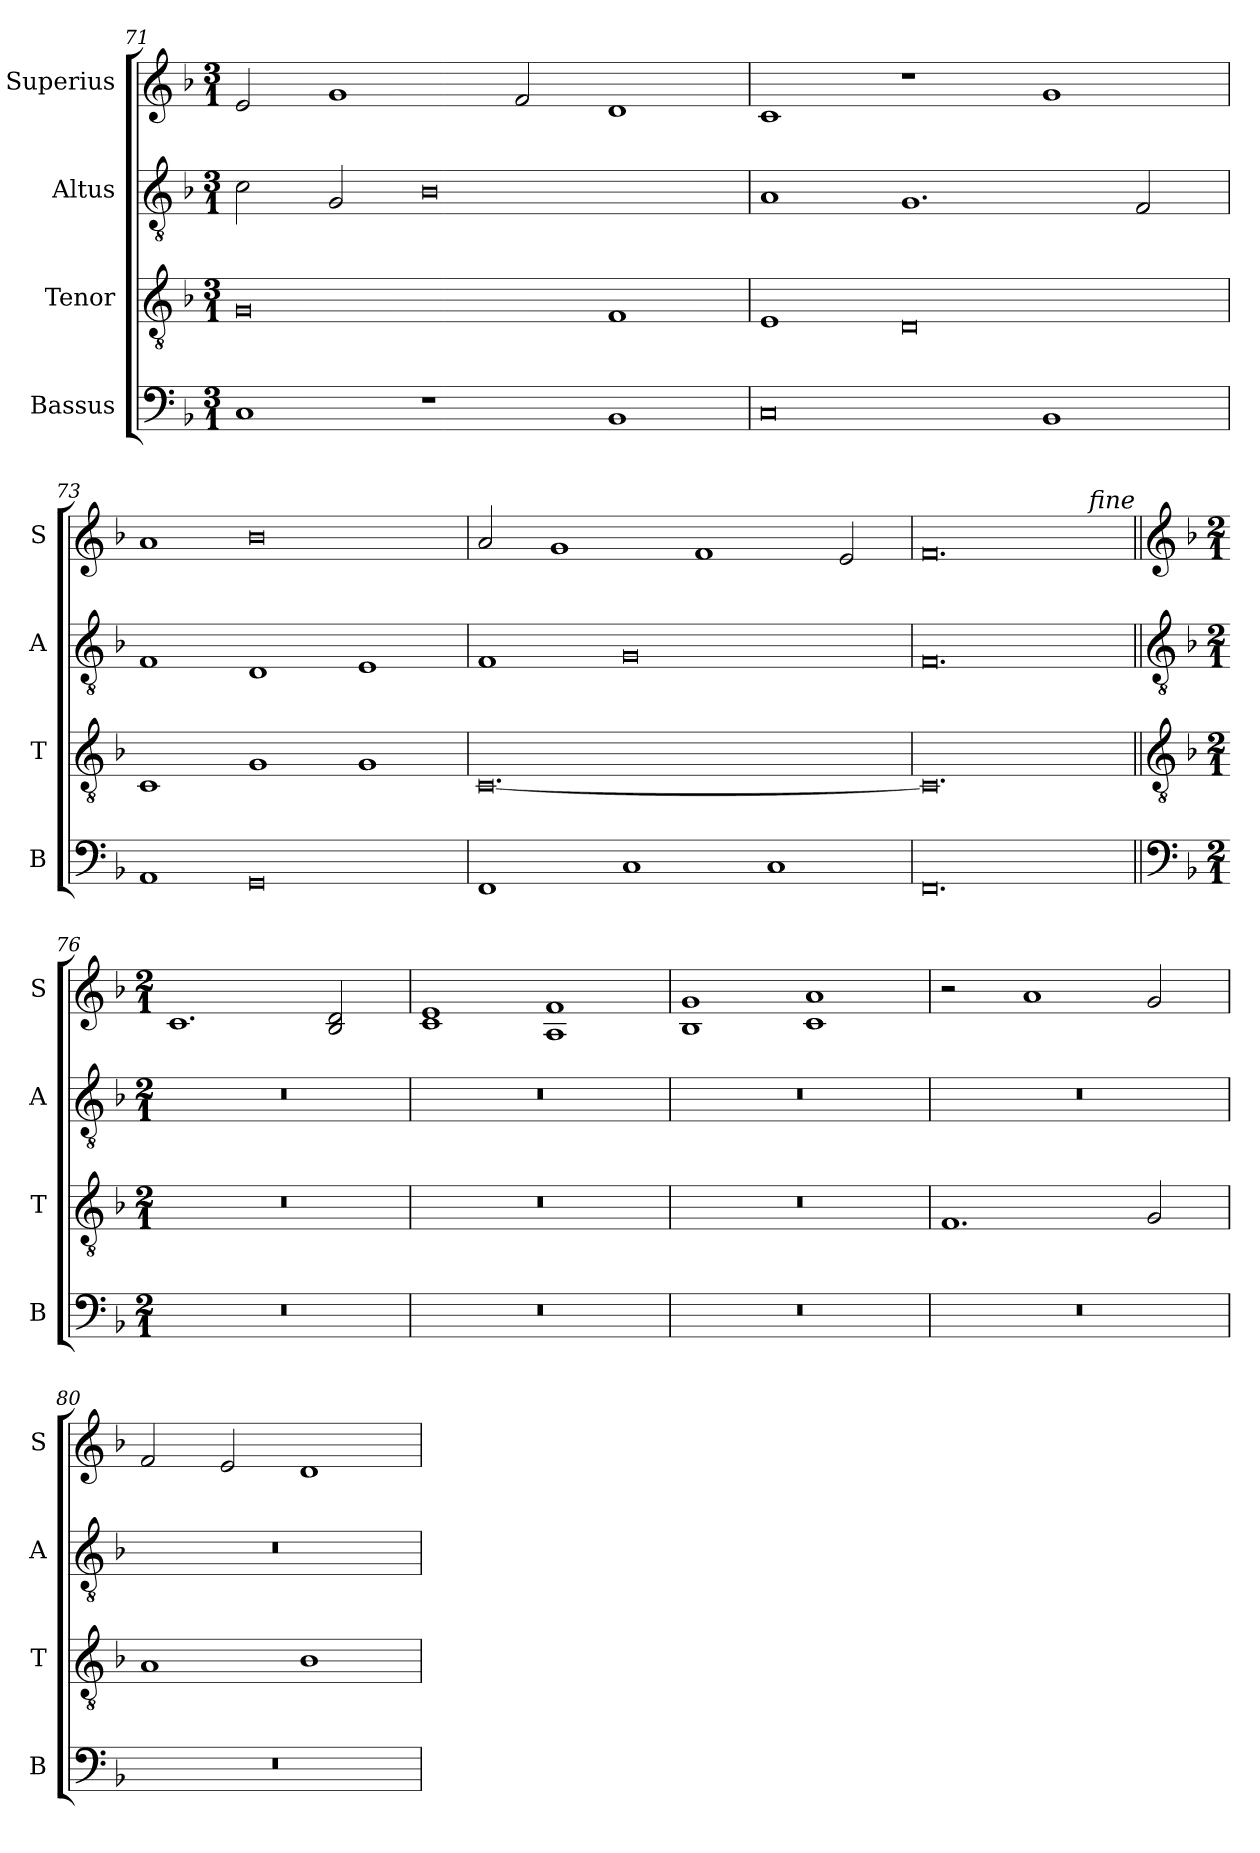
**kern	**kern	**kern	**kern
*part4	*part3	*part2	*part1
*staff4	*staff3	*staff2	*staff1
*I"Bassus	*I"Tenor	*I"Altus	*I"Superius
*I'B	*I'T	*I'A	*I'S
*clefF4	*clefGv2	*clefGv2	*clefG2
*k[b-]	*k[b-]	*k[b-]	*k[b-]
*M3/1	*M3/1	*M3/1	*M3/1
=71	=71	=71	=71
1C	0G	2c\	2e/
.	.	2G/	1g
1r	.	0B-	.
.	.	.	2f/
1BB-	1F	.	1d
=72	=72	=72	=72
0C	1E	1A	1c
.	0D	1.G	1r
1BB-	.	.	1g
.	.	2F/	.
=73	=73	=73	=73
1AA	1C	1F	1a
0GG	1G	1D	0b-
.	1G	1E	.
=74	=74	=74	=74
1FF	[0.C	1F	2a/
.	.	.	1g
1C	.	0G	.
.	.	.	1f
1C	.	.	.
.	.	.	2e/
=75	=75	=75	=75
0.FF	0.C]	0.F	0.f
!	!	!	!LO:TX:a:i:rj:t=fine
!!LO:LB:g=z
=76||	=76||	=76||	=76||
*clefF4	*clefGv2	*clefGv2	*clefG2
*k[b-]	*k[b-]	*k[b-]	*k[b-]
*M2/1	*M2/1	*M2/1	*M2/1
0r	0r	0r	1.c
.	.	.	2B- 2d
=77	=77	=77	=77
0r	0r	0r	1c 1e
.	.	.	1A 1f
=78	=78	=78	=78
0r	0r	0r	1B- 1g
.	.	.	1c 1a
=79	=79	=79	=79
0r	1.F	0r	2r
.	.	.	1a
.	2G/	.	2g/
=80	=80	=80	=80
0r	1A	0r	2f/
.	.	.	2e/
.	1B-	.	1d
=	=	=	=
*-	*-	*-	*-
